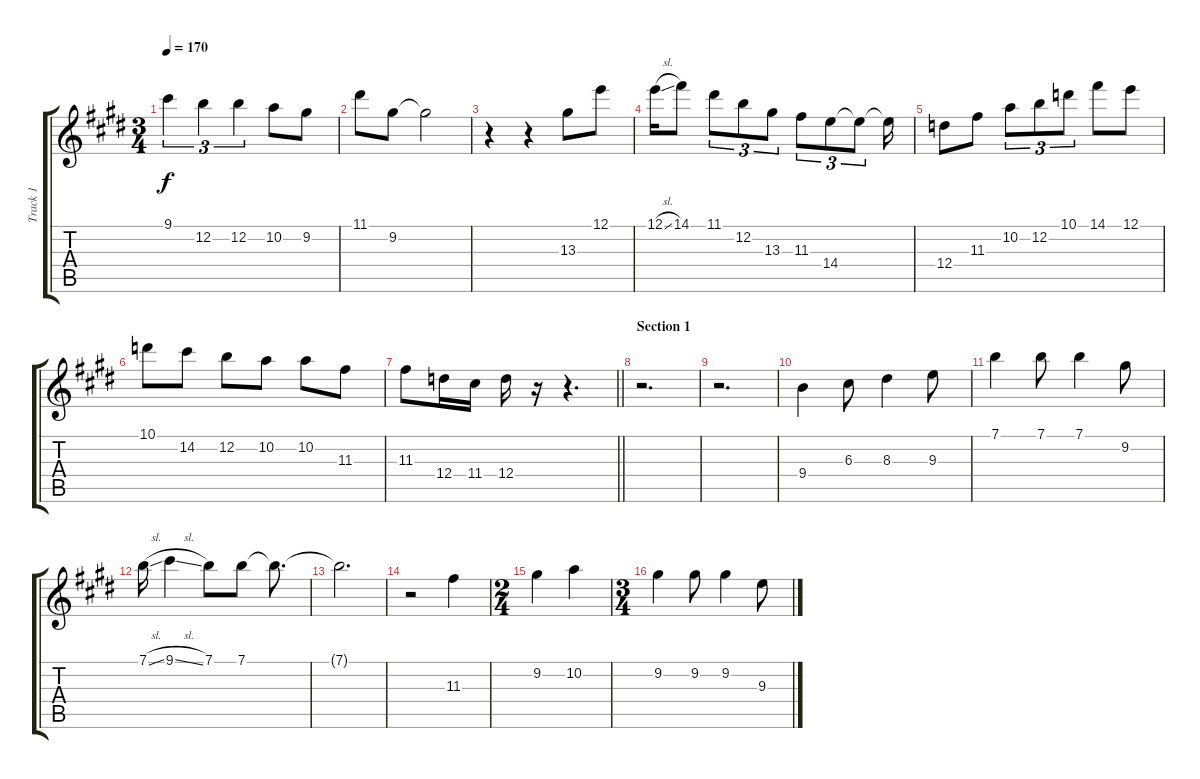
\track ("Track 1" "Track 1") {instrument electricguitarjazz}
\staff {score tabs}
\tuning (E4 B3 G3 D3 A2 E2) {hide}
\ts (3 4)
\tempo 170
\clef g2
\ks e
9.1.4{tu (3 2) dy f} 12.2.4{tu (3 2)} 12.2.4{tu (3 2)} 10.2.8 9.2.8 |
11.1.8 9.2.8 9.2{t}.2 |
r.4 r.4 13.3.8 12.1.8 |
12.1{sl}.16 14.1.8 11.1.8{tu (3 2)} 12.2.8{tu (3 2)} 13.3.8{tu (3 2)} 11.3.8{tu (3 2)} 14.4.8{tu (3 2)} 14.4{t}.8{tu (3 2)} 14.4{t}.16 |
12.4.8 11.3.8 10.2.8{tu (3 2)} 12.2.8{tu (3 2)} 10.1.8{tu (3 2)} 14.1.8 12.1.8 |
10.1.8 14.2.8 12.2.8 10.2.8 10.2.8 11.3.8 |
\barLineRight lightlight
11.3.8 12.4.16 11.4.16 12.4.16 r.16 r.4{d} |
\section ("" "Section 1")
r.2{d} |
r.2{d} |
9.4.4 6.3.8 8.3.4 9.3.8 |
7.1.4 7.1.8 7.1.4 9.2.8 |
7.1{sl}.16 9.1{sl}.4 7.1.8 7.1.8 7.1{t}.8{d} |
7.1{t}.2{d} |
r.2 11.3.4 |
\ts (2 4)
9.2.4 10.2.4 |
\ts (3 4)
9.2.4 9.2.8 9.2.4 9.3.8
